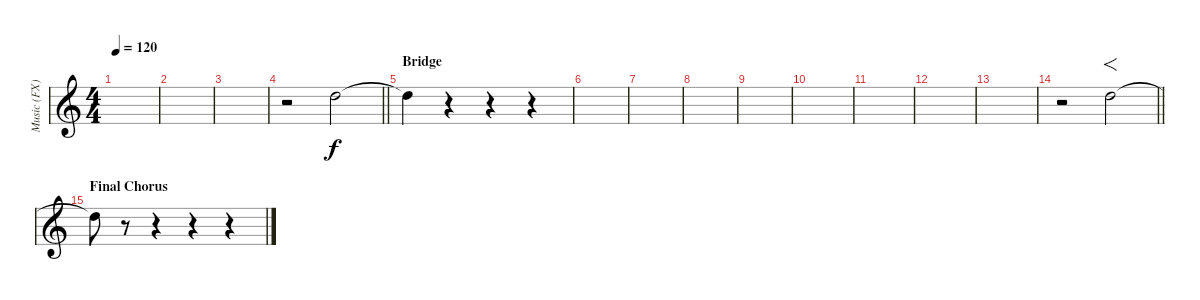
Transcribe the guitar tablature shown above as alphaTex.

\track ("Music (FX)" "Music (FX)") {instrument seashore}
\staff {score}
\tuning (E4 B3 G3 D3) {hide}
\ts (4 4)
\tempo 120
\clef g2
\ks c
|
|
|
\barLineRight lightlight
r.2 15.2.2 |
\section ("" "Bridge")
15.2{t}.4 r.4 r.4 r.4 |
|
|
|
|
|
|
|
|
\barLineRight lightlight
r.2 15.2.2{f} |
\section ("" "Final Chorus")
15.2{t}.8 r.8 r.4 r.4 r.4
